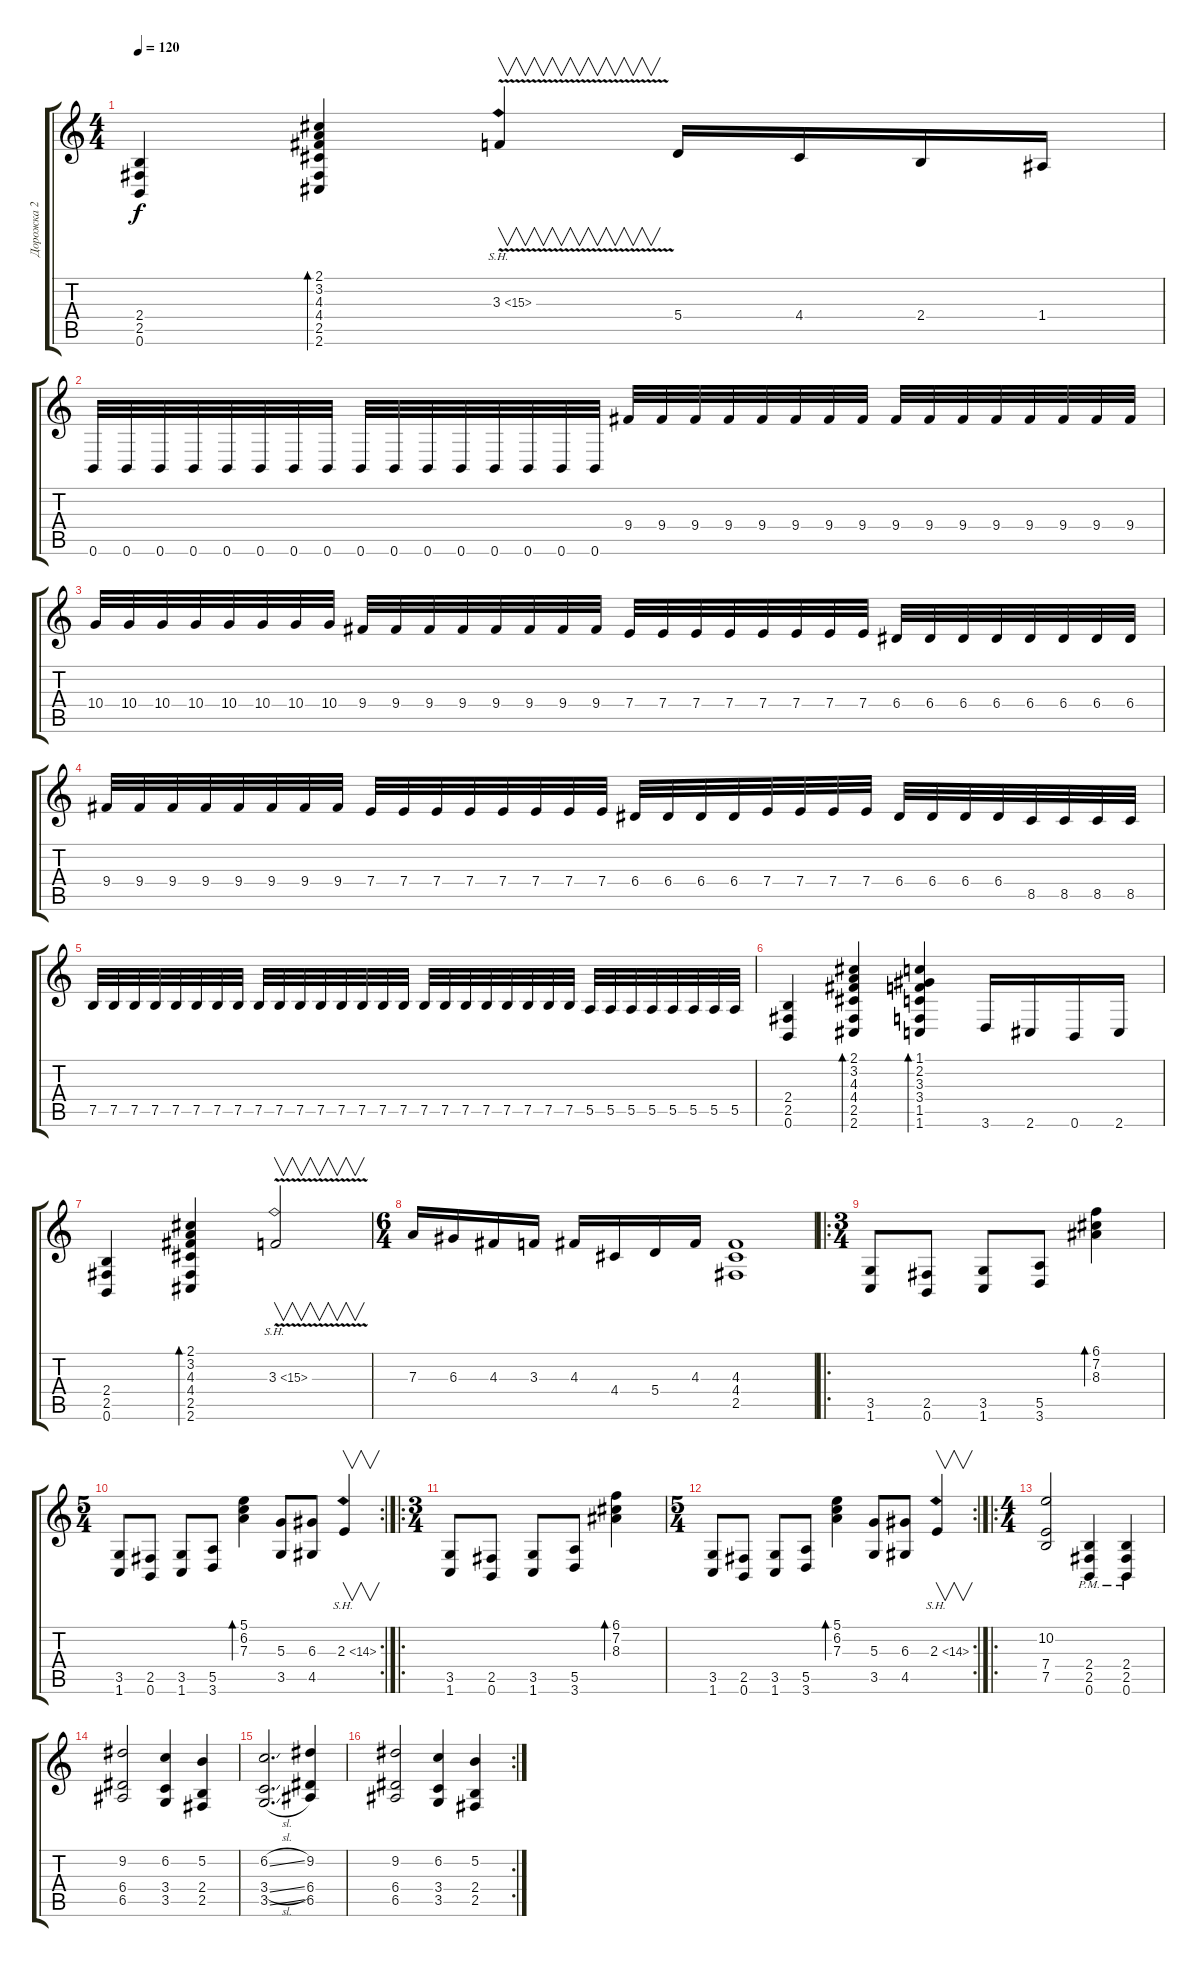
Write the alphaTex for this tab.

\track ("Дорожка 2" "Дорожка 2") {instrument overdrivenguitar}
\staff {score tabs}
\tuning (B3 Gb3 D3 A2 E2 B1) {hide}
\ts (4 4)
\tempo 120
\clef g2
\ks c
(2.4 2.5 0.6).4{dy f} (2.1 3.2 4.3 4.4 2.5 2.6).4{bd 120} 3.3{sh 12 v}.4{v} 5.4.16 4.4.16 2.4.16 1.4.16 |
0.6.32 0.6.32 0.6.32 0.6.32 0.6.32 0.6.32 0.6.32 0.6.32 0.6.32 0.6.32 0.6.32 0.6.32 0.6.32 0.6.32 0.6.32 0.6.32 9.4.32 9.4.32 9.4.32 9.4.32 9.4.32 9.4.32 9.4.32 9.4.32 9.4.32 9.4.32 9.4.32 9.4.32 9.4.32 9.4.32 9.4.32 9.4.32 |
10.4.32 10.4.32 10.4.32 10.4.32 10.4.32 10.4.32 10.4.32 10.4.32 9.4.32 9.4.32 9.4.32 9.4.32 9.4.32 9.4.32 9.4.32 9.4.32 7.4.32 7.4.32 7.4.32 7.4.32 7.4.32 7.4.32 7.4.32 7.4.32 6.4.32 6.4.32 6.4.32 6.4.32 6.4.32 6.4.32 6.4.32 6.4.32 |
9.4.32 9.4.32 9.4.32 9.4.32 9.4.32 9.4.32 9.4.32 9.4.32 7.4.32 7.4.32 7.4.32 7.4.32 7.4.32 7.4.32 7.4.32 7.4.32 6.4.32 6.4.32 6.4.32 6.4.32 7.4.32 7.4.32 7.4.32 7.4.32 6.4.32 6.4.32 6.4.32 6.4.32 8.5.32 8.5.32 8.5.32 8.5.32 |
7.5.32 7.5.32 7.5.32 7.5.32 7.5.32 7.5.32 7.5.32 7.5.32 7.5.32 7.5.32 7.5.32 7.5.32 7.5.32 7.5.32 7.5.32 7.5.32 7.5.32 7.5.32 7.5.32 7.5.32 7.5.32 7.5.32 7.5.32 7.5.32 5.5.32 5.5.32 5.5.32 5.5.32 5.5.32 5.5.32 5.5.32 5.5.32 |
(2.4 2.5 0.6).4 (2.1 3.2 4.3 4.4 2.5 2.6).4{bd 120} (1.1 2.2 3.3 3.4 1.5 1.6).4{bd 120} 3.6.16 2.6.16 0.6.16 2.6.16 |
(2.4 2.5 0.6).4 (2.1 3.2 4.3 4.4 2.5 2.6).4{bd 120} 3.3{sh 12 v}.2{v} |
\ts (6 4)
7.3.16 6.3.16 4.3.16 3.3.16 4.3.16 4.4.16 5.4.16 4.3.16 (4.3 4.4 2.5).1 |
\ro
\ts (3 4)
(3.5 1.6).8 (2.5 0.6).8 (3.5 1.6).8 (5.5 3.6).8 (6.1 7.2 8.3).4{bd 240} |
\rc 2
\ts (5 4)
(3.5 1.6).8 (2.5 0.6).8 (3.5 1.6).8 (5.5 3.6).8 (5.1 6.2 7.3).4{bd 240} (5.3 3.5).8 (6.3 4.5).8 2.3{sh 12}.4{v} |
\ro
\ts (3 4)
(3.5 1.6).8 (2.5 0.6).8 (3.5 1.6).8 (5.5 3.6).8 (6.1 7.2 8.3).4{bd 240} |
\rc 2
\ts (5 4)
(3.5 1.6).8 (2.5 0.6).8 (3.5 1.6).8 (5.5 3.6).8 (5.1 6.2 7.3).4{bd 240} (5.3 3.5).8 (6.3 4.5).8 2.3{sh 12}.4{v} |
\ro
\ts (4 4)
(10.2 7.4 7.5).2 (2.4{pm} 2.5{pm} 0.6{pm}).4 (2.4{pm} 2.5{pm} 0.6{pm}).4 |
(9.2 6.4 6.5).2 (6.2 3.4 3.5).4 (5.2 2.4 2.5).4 |
(6.2{sl} 3.4{sl} 3.5{sl}).2{d} (9.2 6.4 6.5).4 |
\rc 2
(9.2 6.4 6.5).2 (6.2 3.4 3.5).4 (5.2 2.4 2.5).4
